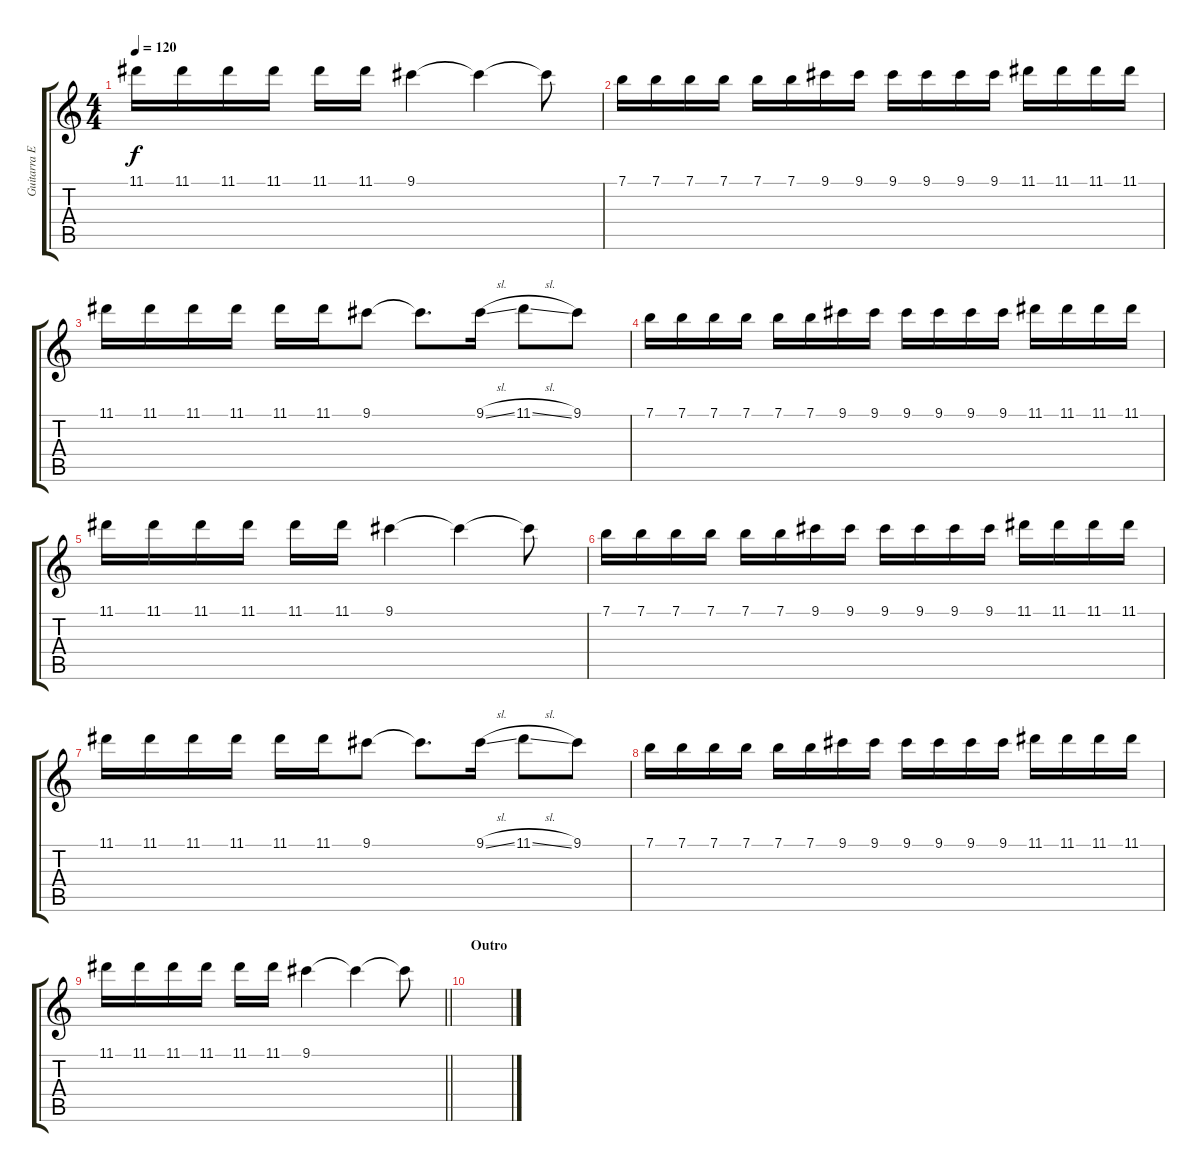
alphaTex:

\track ("Guitarra Extra" "Guitarra E") {instrument overdrivenguitar}
\staff {score tabs}
\tuning (E4 B3 G3 D3 A2 E2) {hide}
\ts (4 4)
\tempo 120
\clef g2
\ks c
11.1.16{dy f} 11.1.16 11.1.16 11.1.16 11.1.16 11.1.16 9.1.4 9.1{t}.4 9.1{t}.8 |
7.1.16{volume 10 instrument overdrivenguitar} 7.1.16 7.1.16 7.1.16 7.1.16 7.1.16 9.1.16 9.1.16 9.1.16 9.1.16 9.1.16 9.1.16 11.1.16 11.1.16 11.1.16 11.1.16 |
11.1.16 11.1.16 11.1.16 11.1.16 11.1.16 11.1.16 9.1.8 9.1{t}.8{d} 9.1{sl}.16 11.1{sl}.8 9.1.8 |
7.1.16 7.1.16 7.1.16 7.1.16 7.1.16 7.1.16 9.1.16 9.1.16 9.1.16 9.1.16 9.1.16 9.1.16 11.1.16 11.1.16 11.1.16 11.1.16 |
11.1.16 11.1.16 11.1.16 11.1.16 11.1.16 11.1.16 9.1.4 9.1{t}.4 9.1{t}.8 |
7.1.16{volume 10 instrument overdrivenguitar} 7.1.16 7.1.16 7.1.16 7.1.16 7.1.16 9.1.16 9.1.16 9.1.16 9.1.16 9.1.16 9.1.16 11.1.16 11.1.16 11.1.16 11.1.16 |
11.1.16 11.1.16 11.1.16 11.1.16 11.1.16 11.1.16 9.1.8 9.1{t}.8{d} 9.1{sl}.16 11.1{sl}.8 9.1.8 |
7.1.16 7.1.16 7.1.16 7.1.16 7.1.16 7.1.16 9.1.16 9.1.16 9.1.16 9.1.16 9.1.16 9.1.16 11.1.16 11.1.16 11.1.16 11.1.16 |
\barLineRight lightlight
11.1.16 11.1.16 11.1.16 11.1.16 11.1.16 11.1.16 9.1.4 9.1{t}.4 9.1{t}.8 |
\section ("" "Outro")
